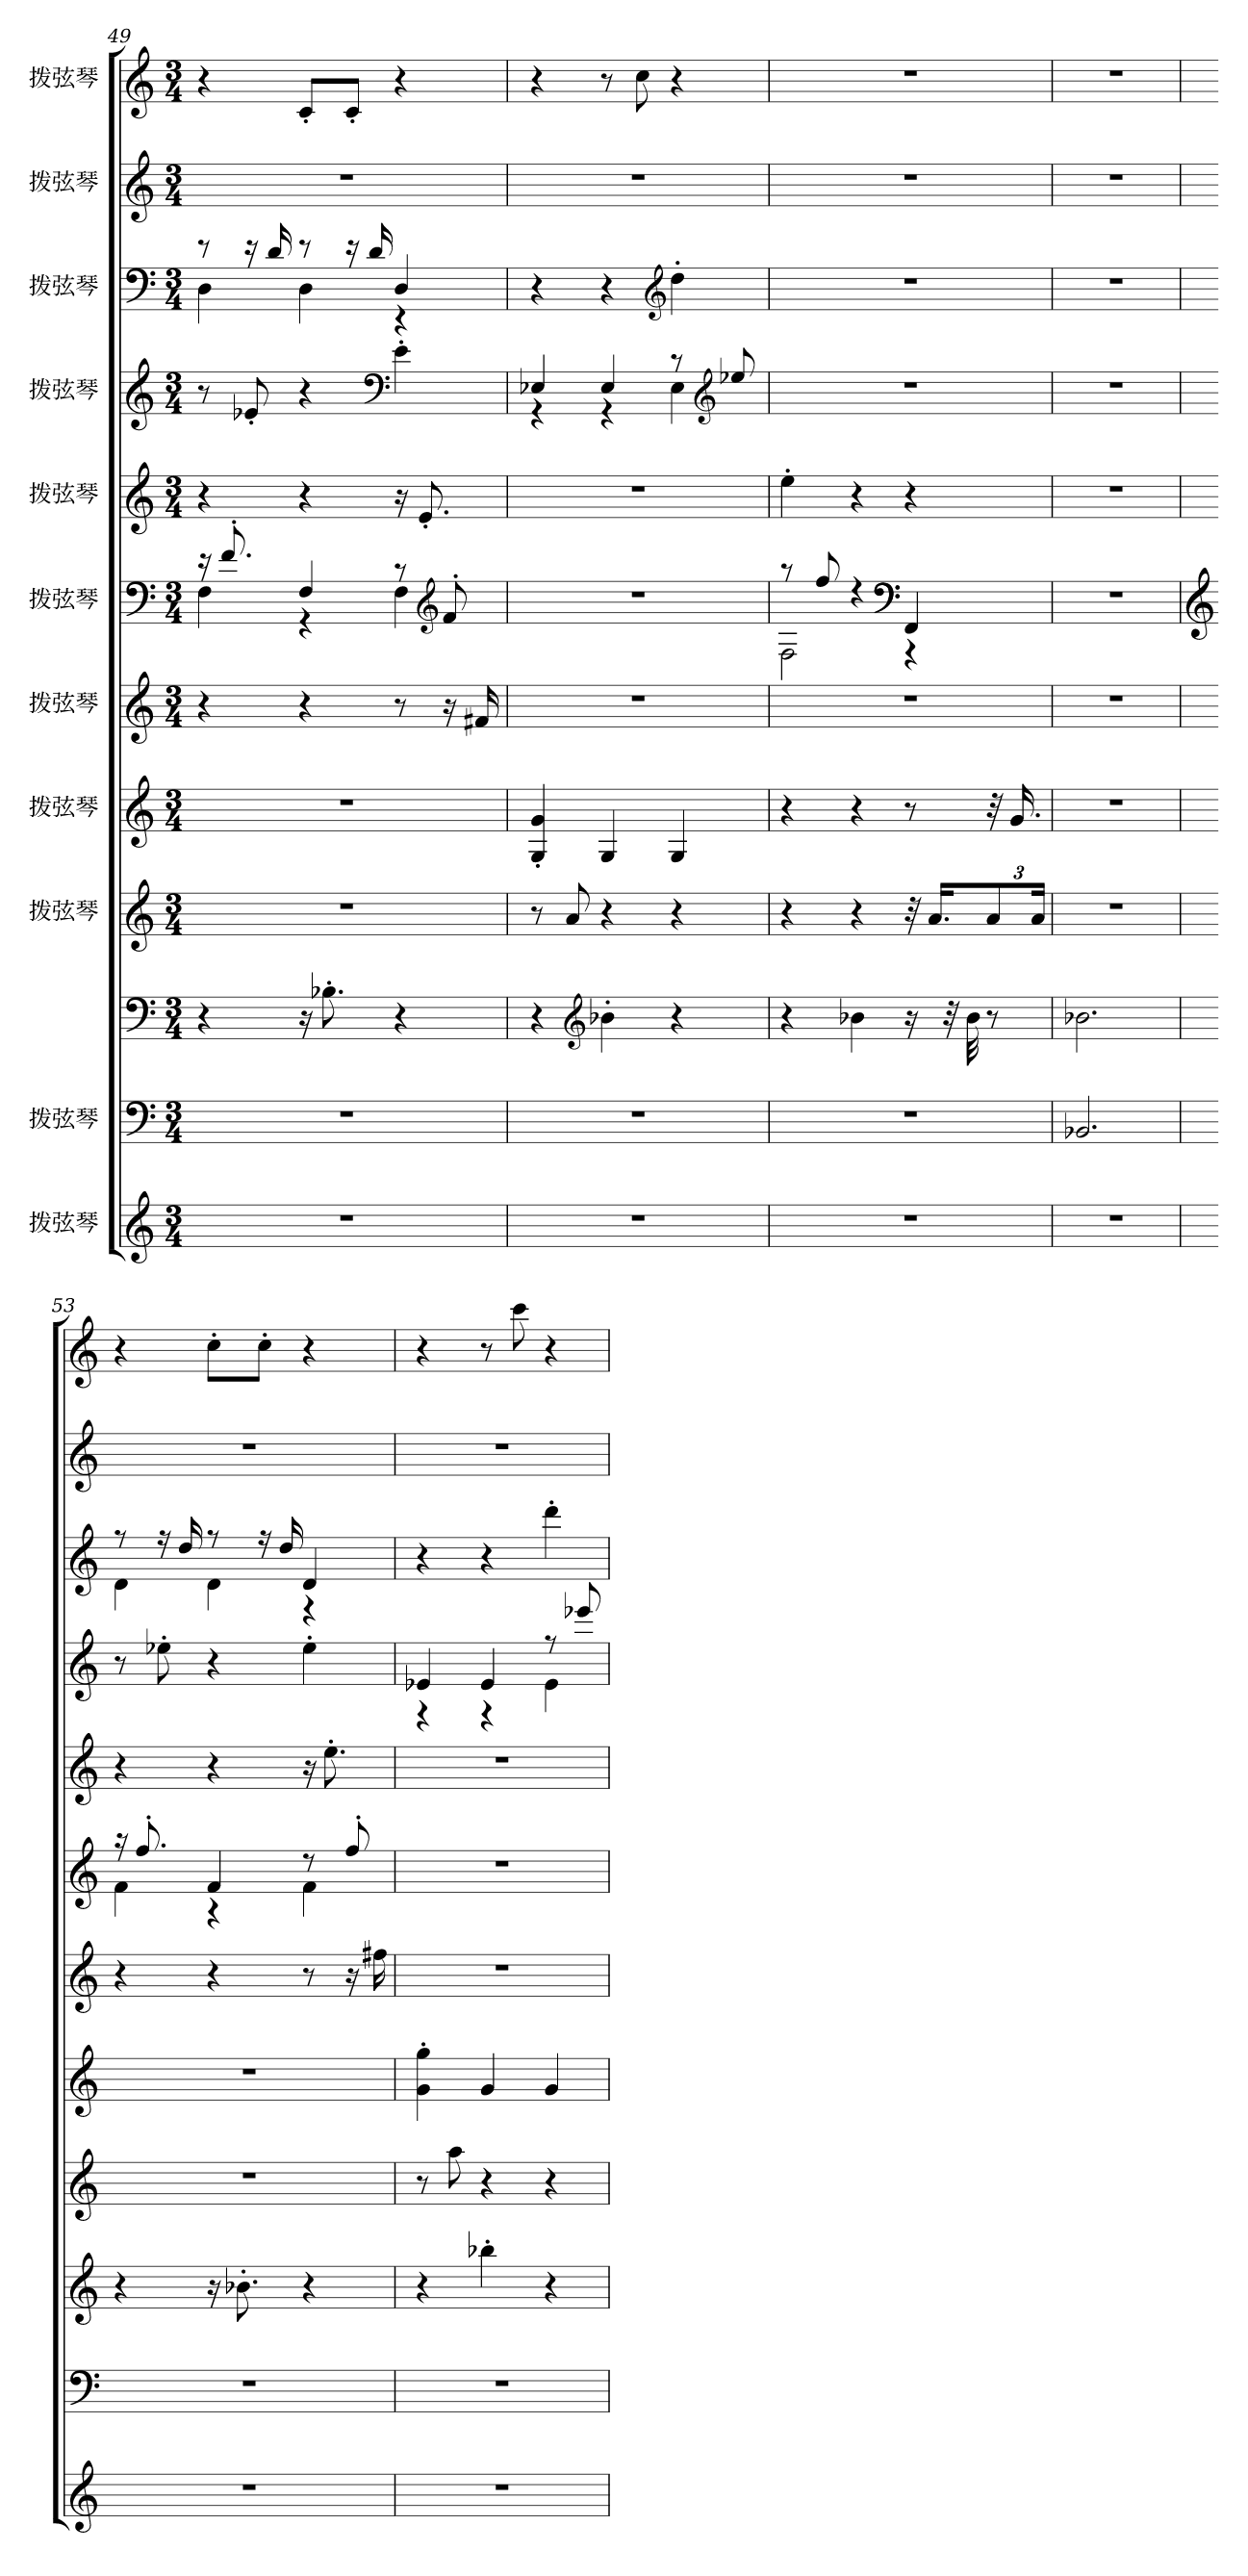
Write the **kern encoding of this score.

**kern	**kern	**kern	**kern	**kern	**kern	**kern	**kern	**kern	**kern	**kern	**kern
*part11	*part10	*part10	*part9	*part8	*part7	*part6	*part5	*part4	*part3	*part2	*part1
*staff12	*staff11	*staff10	*staff9	*staff8	*staff7	*staff6	*staff5	*staff4	*staff3	*staff2	*staff1
*I"拨弦琴	*I"拨弦琴	*	*I"拨弦琴	*I"拨弦琴	*I"拨弦琴	*I"拨弦琴	*I"拨弦琴	*I"拨弦琴	*I"拨弦琴	*I"拨弦琴	*I"拨弦琴
*clefG2	*clefF4	*clefF4	*clefG2	*clefG2	*clefG2	*clefF4	*clefG2	*clefG2	*clefF4	*clefG2	*clefG2
*k[]	*k[]	*k[]	*k[]	*k[]	*k[]	*k[]	*k[]	*k[]	*k[]	*k[]	*k[]
*M3/4	*M3/4	*M3/4	*M3/4	*M3/4	*M3/4	*M3/4	*M3/4	*M3/4	*M3/4	*M3/4	*M3/4
=49	=49	=49	=49	=49	=49	=49	=49	=49	=49	=49	=49
*	*	*	*	*	*	*^	*	*	*^	*	*
2.r	2.r	4r	2.r	2.r	4r	16r	4F\	4r	8r	8r	4D\	2.r	4r
.	.	.	.	.	.	8.f'/	.	.	.	.	.	.	.
.	.	.	.	.	.	.	.	.	8e-X'/	16r	.	.	.
.	.	.	.	.	.	.	.	.	.	16d/	.	.	.
.	.	16r	.	.	4r	4F/	4r	4r	4r	8r	4D\	.	8c'/L
.	.	8.B-X'\	.	.	.	.	.	.	.	.	.	.	.
.	.	.	.	.	.	.	.	.	.	16r	.	.	8c'/J
.	.	.	.	.	.	.	.	.	.	16d/	.	.	.
*	*	*	*	*	*	*	*	*	*clefF4	*	*	*	*
.	.	4r	.	.	8r	8r	4F\	16r	4e-'\	4D/	4r	.	4r
.	.	.	.	.	.	.	.	8.e'/	.	.	.	.	.
*	*	*	*	*	*	*clefG2	*	*	*	*	*	*	*
.	.	.	.	.	16r	8f'/	.	.	.	.	.	.	.
.	.	.	.	.	16f#X/	.	.	.	.	.	.	.	.
*	*	*	*	*	*	*v	*v	*	*	*v	*v	*	*
!!LO:PB:g=z
=50	=50	=50	=50	=50	=50	=50	=50	=50	=50	=50	=50
*	*	*	*	*	*	*	*	*^	*	*	*
2.r	2.r	4r	8r	4G/' 4g/'	2.r	2.r	2.r	4E-X/	4r	4r	2.r	4r
.	.	.	8a/	.	.	.	.	.	.	.	.	.
*	*	*clefG2	*	*	*	*	*	*	*	*	*	*
.	.	4b-X'\	4r	4G/	.	.	.	4E-/	4r	4r	.	8r
.	.	.	.	.	.	.	.	.	.	.	.	8cc\
*	*	*	*	*	*	*	*	*	*	*clefG2	*	*
.	.	4r	4r	4G/	.	.	.	8r	4E-\	4dd'\	.	4r
*	*	*	*	*	*	*	*	*clefG2	*	*	*	*
.	.	.	.	.	.	.	.	8ee-X/	.	.	.	.
*	*	*	*	*	*	*	*	*v	*v	*	*	*
=51	=51	=51	=51	=51	=51	=51	=51	=51	=51	=51	=51
*	*	*	*	*	*	*^	*	*	*	*	*
2.r	2.r	4r	4r	4r	2.r	8r	2F\	4ee'\	2.r	2.r	2.r	2.r
.	.	.	.	.	.	8ff/	.	.	.	.	.	.
.	.	4b-X\	4r	4r	.	4r	.	4r	.	.	.	.
*	*	*	*	*	*	*clefF4	*	*	*	*	*	*
.	.	16r	32r	8r	.	4FF/	4r	4r	.	.	.	.
.	.	.	16.a/KL	.	.	.	.	.	.	.	.	.
.	.	32r	.	.	.	.	.	.	.	.	.	.
.	.	32b-\	.	.	.	.	.	.	.	.	.	.
*	*	*	*Xbrackettup	*	*	*	*	*	*	*	*	*
.	.	8r	12a/	32r	.	.	.	.	.	.	.	.
.	.	.	.	16.g/	.	.	.	.	.	.	.	.
.	.	.	24a/Jk	.	.	.	.	.	.	.	.	.
*	*	*	*	*	*	*v	*v	*	*	*	*	*
=52	=52	=52	=52	=52	=52	=52	=52	=52	=52	=52	=52
2.r	2.BB-X/	2.b-X\	2.r	2.r	2.r	2.r	2.r	2.r	2.r	2.r	2.r
=53	=53	=53	=53	=53	=53	=53	=53	=53	=53	=53	=53
*	*	*	*	*	*	*clefG2	*	*	*	*	*
*	*	*	*	*	*	*^	*	*	*^	*	*
2.r	2.r	4r	2.r	2.r	4r	16r	4f\	4r	8r	8r	4d\	2.r	4r
.	.	.	.	.	.	8.ff'/	.	.	.	.	.	.	.
.	.	.	.	.	.	.	.	.	8ee-X'\	16r	.	.	.
.	.	.	.	.	.	.	.	.	.	16dd/	.	.	.
.	.	16r	.	.	4r	4f/	4r	4r	4r	8r	4d\	.	8cc'\L
.	.	8.b-X'\	.	.	.	.	.	.	.	.	.	.	.
.	.	.	.	.	.	.	.	.	.	16r	.	.	8cc'\J
.	.	.	.	.	.	.	.	.	.	16dd/	.	.	.
.	.	4r	.	.	8r	8r	4f\	16r	4ee-'\	4d/	4r	.	4r
.	.	.	.	.	.	.	.	8.ee'\	.	.	.	.	.
.	.	.	.	.	16r	8ff'/	.	.	.	.	.	.	.
.	.	.	.	.	16ff#X\	.	.	.	.	.	.	.	.
*	*	*	*	*	*	*v	*v	*	*	*v	*v	*	*
!!LO:PB:g=z
=54	=54	=54	=54	=54	=54	=54	=54	=54	=54	=54	=54
*	*	*	*	*	*	*	*	*^	*	*	*
2.r	2.r	4r	8r	4g\' 4gg\'	2.r	2.r	2.r	4e-X/	4r	4r	2.r	4r
.	.	.	8aa\	.	.	.	.	.	.	.	.	.
.	.	4bb-X'\	4r	4g/	.	.	.	4e-/	4r	4r	.	8r
.	.	.	.	.	.	.	.	.	.	.	.	8ccc\
.	.	4r	4r	4g/	.	.	.	8r	4e-\	4ddd'\	.	4r
.	.	.	.	.	.	.	.	8eee-X/	.	.	.	.
*	*	*	*	*	*	*	*	*v	*v	*	*	*
=	=	=	=	=	=	=	=	=	=	=	=
*-	*-	*-	*-	*-	*-	*-	*-	*-	*-	*-	*-
